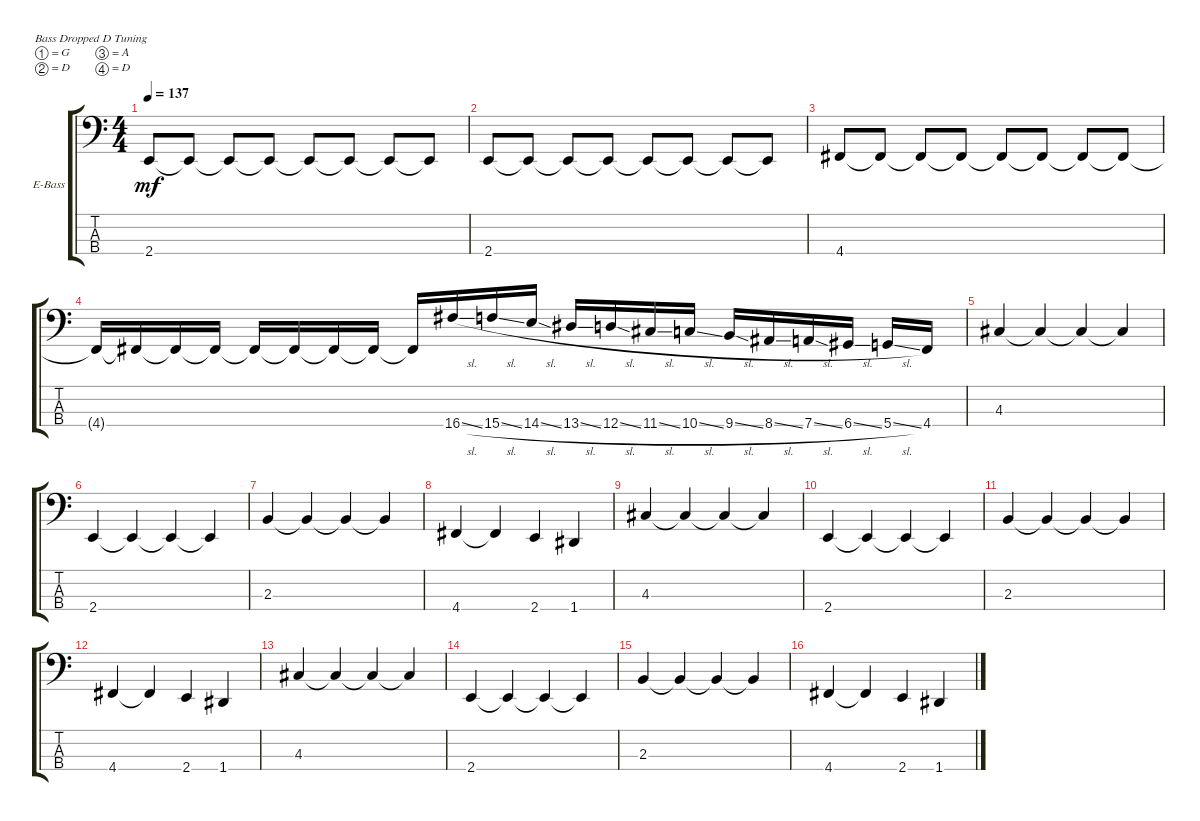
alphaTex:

\defaultSystemsLayout 4
\bracketExtendMode groupsimilarinstruments
\firstSystemTrackNameOrientation horizontal
\otherSystemsTrackNameOrientation horizontal
\track ("Electric Bass" "E-Bass") {instrument electricbassfinger}
\staff {score tabs}
\tuning (G2 D2 A1 D1)
\ts (4 4)
\tempo 137
\clef f4
\ks c
2.4.8{dy mf} 2.4{t}.8 2.4{t}.8 2.4{t}.8 2.4{t}.8 2.4{t}.8 2.4{t}.8 2.4{t}.8 |
2.4.8 2.4{t}.8 2.4{t}.8 2.4{t}.8 2.4{t}.8 2.4{t}.8 2.4{t}.8 2.4{t}.8 |
4.4.8 4.4{t}.8 4.4{t}.8 4.4{t}.8 4.4{t}.8 4.4{t}.8 4.4{t}.8 4.4{t}.8 |
4.4{t}.16 4.4{t}.16 4.4{t}.16 4.4{t}.16 4.4{t}.16 4.4{t}.16 4.4{t}.16 4.4{t}.16 4.4{t}.16 16.4{sl}.16 15.4{sl}.16 14.4{sl}.16 13.4{sl}.16 12.4{sl}.16 11.4{sl}.16 10.4{sl}.16 9.4{sl}.16 8.4{sl}.16 7.4{sl}.16 6.4{sl}.16 5.4{sl}.16 4.4.16 |
4.3.4 4.3{t}.4 4.3{t}.4 4.3{t}.4 |
2.4.4 2.4{t}.4 2.4{t}.4 2.4{t}.4 |
2.3.4 2.3{t}.4 2.3{t}.4 2.3{t}.4 |
4.4.4 4.4{t}.4 2.4.4 1.4.4 |
4.3.4 4.3{t}.4 4.3{t}.4 4.3{t}.4 |
2.4.4 2.4{t}.4 2.4{t}.4 2.4{t}.4 |
2.3.4 2.3{t}.4 2.3{t}.4 2.3{t}.4 |
4.4.4 4.4{t}.4 2.4.4 1.4.4 |
4.3.4 4.3{t}.4 4.3{t}.4 4.3{t}.4 |
2.4.4 2.4{t}.4 2.4{t}.4 2.4{t}.4 |
2.3.4 2.3{t}.4 2.3{t}.4 2.3{t}.4 |
4.4.4 4.4{t}.4 2.4.4 1.4.4
